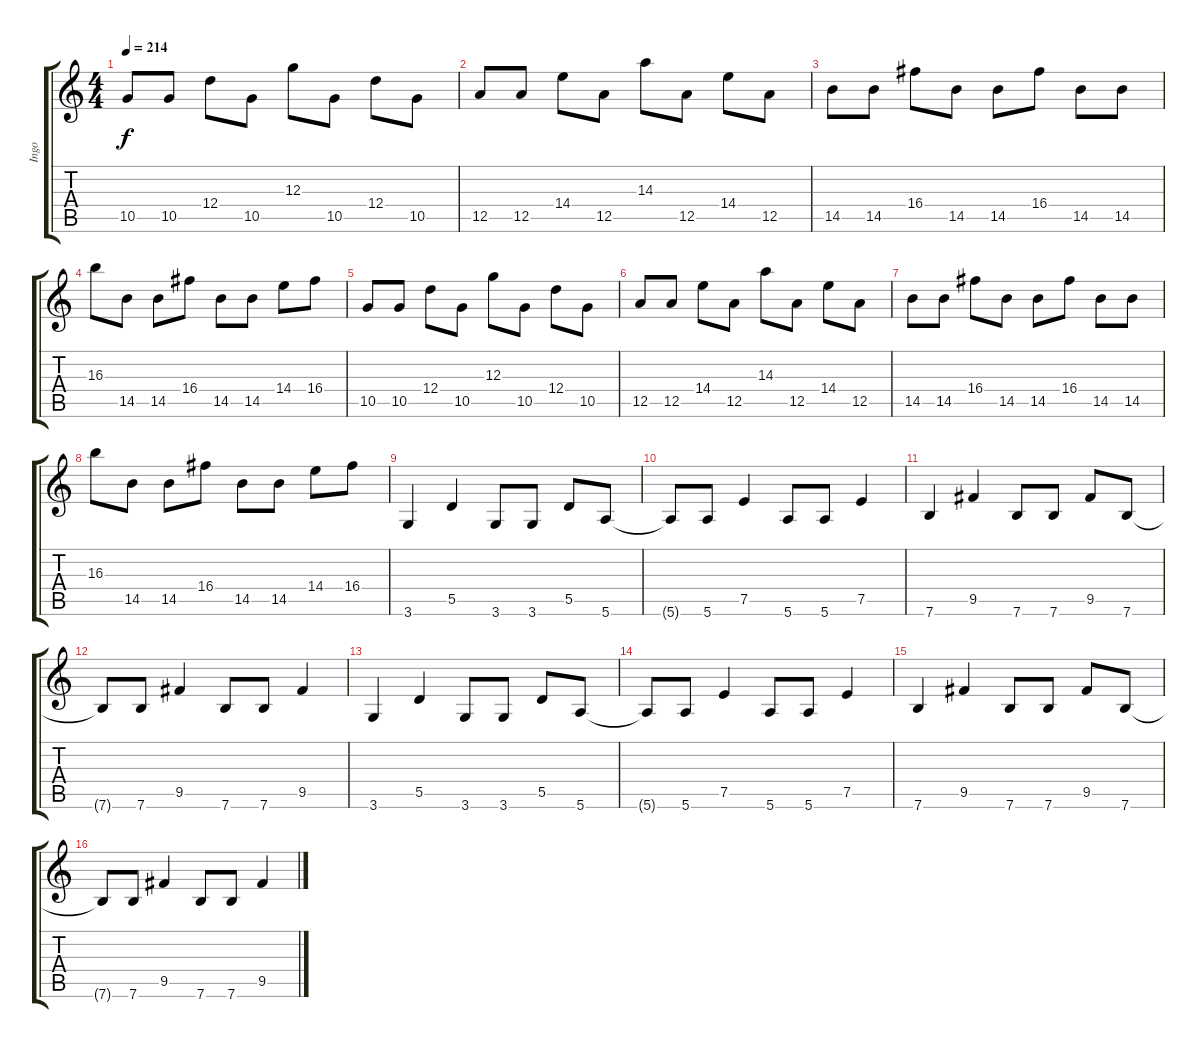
\track ("Ingo" "Ingo") {instrument overdrivenguitar}
\staff {score tabs}
\tuning (E4 B3 G3 D3 A2 E2) {hide}
\ts (4 4)
\tempo 214
\clef g2
\ks c
10.5.8{dy f volume 15} 10.5.8 12.4.8 10.5.8 12.3.8 10.5.8 12.4.8 10.5.8 |
12.5.8 12.5.8 14.4.8 12.5.8 14.3.8 12.5.8 14.4.8 12.5.8 |
14.5.8 14.5.8 16.4.8 14.5.8 14.5.8 16.4.8 14.5.8 14.5.8 |
16.3.8 14.5.8 14.5.8 16.4.8 14.5.8 14.5.8 14.4.8 16.4.8 |
10.5.8 10.5.8 12.4.8 10.5.8 12.3.8 10.5.8 12.4.8 10.5.8 |
12.5.8 12.5.8 14.4.8 12.5.8 14.3.8 12.5.8 14.4.8 12.5.8 |
14.5.8 14.5.8 16.4.8 14.5.8 14.5.8 16.4.8 14.5.8 14.5.8 |
16.3.8 14.5.8 14.5.8 16.4.8 14.5.8 14.5.8 14.4.8 16.4.8 |
3.6.4{volume 13 instrument distortionguitar} 5.5.4 3.6.8 3.6.8 5.5.8 5.6.8 |
5.6{t}.8 5.6.8 7.5.4 5.6.8 5.6.8 7.5.4 |
7.6.4 9.5.4 7.6.8 7.6.8 9.5.8 7.6.8 |
7.6{t}.8 7.6.8 9.5.4 7.6.8 7.6.8 9.5.4 |
3.6.4{volume 13 instrument distortionguitar} 5.5.4 3.6.8 3.6.8 5.5.8 5.6.8 |
5.6{t}.8 5.6.8 7.5.4 5.6.8 5.6.8 7.5.4 |
7.6.4 9.5.4 7.6.8 7.6.8 9.5.8 7.6.8 |
7.6{t}.8 7.6.8 9.5.4 7.6.8 7.6.8 9.5.4
